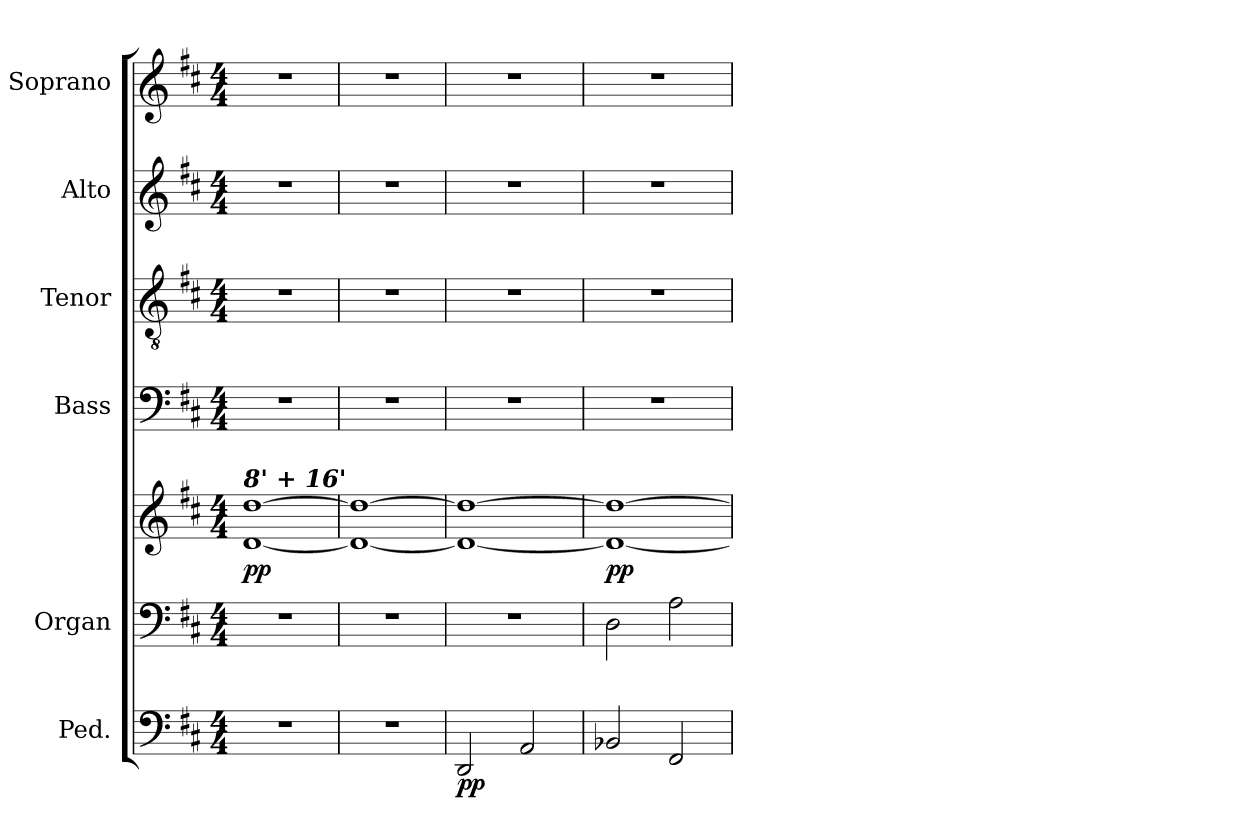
**kern	**dynam	**kern	**kern	**dynam	**kern	**kern	**kern	**kern
*part6	*part6	*part5	*part5	*part5	*part4	*part3	*part2	*part1
*staff7	*staff7	*staff6	*staff5	*staff5/6	*staff4	*staff3	*staff2	*staff1
*I"Ped.	*	*I"Organ	*	*	*I"Bass	*I"Tenor	*I"Alto	*I"Soprano
*	*	*	*	*	*I'B.	*I'T.	*I'A.	*I'S.
!!LO:PB:g=z
*clefF4	*	*clefF4	*clefG2	*	*clefF4	*clefGv2	*clefG2	*clefG2
*	*	*	*	*	*	*ITrd7c12	*	*
*k[f#c#]	*	*k[f#c#]	*k[f#c#]	*	*k[f#c#]	*k[f#c#]	*k[f#c#]	*k[f#c#]
*D:	*	*D:	*D:	*	*D:	*D:	*D:	*D:
*M4/4	*	*M4/4	*M4/4	*	*M4/4	*M4/4	*M4/4	*M4/4
*MM120	*	*MM120	*MM120	*	*MM120	*MM120	*MM120	*MM120
=1	=1	=1	=1	=1	=1	=1	=1	=1
!	!	!	!LO:TX:a:Bi:t=8' + 16'	!	!	!	!	!
1r	.	1r	[1di [1ddi	pp	1r	1r	1r	1r
=2	=2	=2	=2	=2	=2	=2	=2	=2
1r	.	1r	1di_ 1ddi_	.	1r	1r	1r	1r
=3	=3	=3	=3	=3	=3	=3	=3	=3
2DDi/	pp	1r	1di_ 1ddi_	.	1r	1r	1r	1r
2AAi/	.	.	.	.	.	.	.	.
=4	=4	=4	=4	=4	=4	=4	=4	=4
2BB-Xi/	.	2Di\	1di_ 1ddi_	pp	1r	1r	1r	1r
2FF#i/	.	2Ai\	.	.	.	.	.	.
=	=	=	=	=	=	=	=	=
*-	*-	*-	*-	*-	*-	*-	*-	*-
